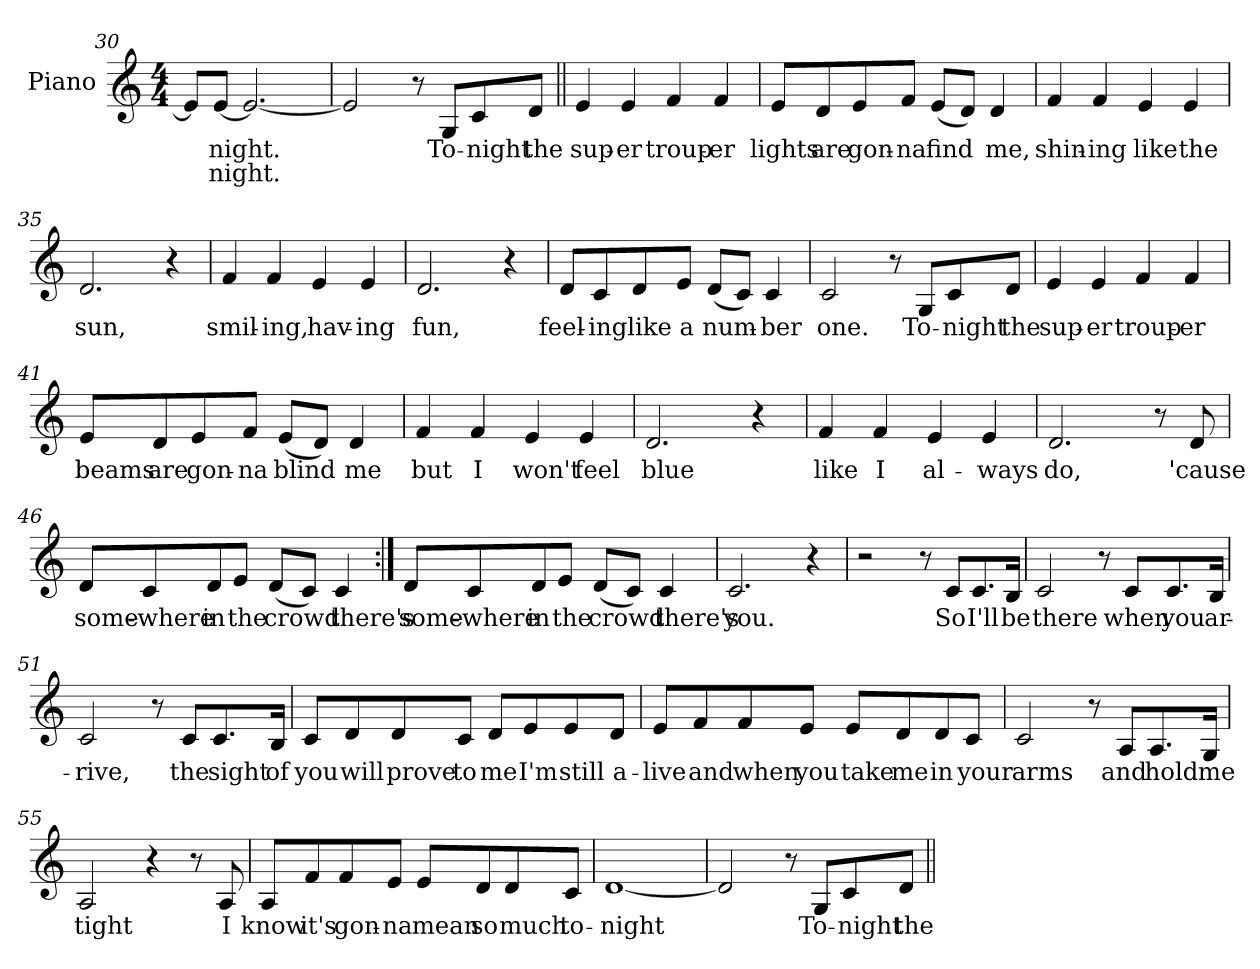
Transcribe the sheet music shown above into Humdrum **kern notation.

**kern	**text	**text
*part1	*part1	*part1
*staff1	*staff1	*staff1
*I"Piano	*	*
*I'Pno.	*	*
*clefG2	*	*
*k[]	*	*
*C:	*	*
*M4/4	*	*
=30	=30	=30
8e/L]	.	.
[8e/J	-night.	-night.
2.e/_	.	.
!!LO:LB:g=z
=31	=31	=31
2e/]	.	.
8r	.	.
8G/L	To-	.
8c/	-night	.
8d/J	the	.
=32||	=32||	=32||
4e/	sup-	.
4e/	-er	.
4f/	troup-	.
4f/	-er	.
=33	=33	=33
8e/L	lights	.
8d/	are	.
8e/	gon-	.
8f/J	-na	.
(8e/L	find	.
8d/J)	.	.
4d/	me,	.
=34	=34	=34
4f/	shin-	.
4f/	-ing	.
4e/	like	.
4e/	the	.
!!LO:LB:g=z
=35	=35	=35
2.d/	sun,	.
4r	.	.
=36	=36	=36
4f/	smil-	.
4f/	-ing,	.
4e/	hav-	.
4e/	-ing	.
=37	=37	=37
2.d/	fun,	.
4r	.	.
=38	=38	=38
8d/L	feel-	.
8c/	-ing	.
8d/	like	.
8e/J	a	.
(8d/L	num-	.
8c/J)	.	.
4c/	-ber	.
=39	=39	=39
2c/	one.	.
8r	.	.
8G/L	To-	.
8c/	-night	.
8d/J	the	.
!!LO:LB:g=z
=40	=40	=40
4e/	sup-	.
4e/	-er	.
4f/	troup-	.
4f/	-er	.
=41	=41	=41
8e/L	beams	.
8d/	are	.
8e/	gon-	.
8f/J	-na	.
(8e/L	blind	.
8d/J)	.	.
4d/	me	.
=42	=42	=42
4f/	but	.
4f/	I	.
4e/	won't	.
4e/	feel	.
=43	=43	=43
2.d/	blue	.
4r	.	.
=44	=44	=44
4f/	like	.
4f/	I	.
4e/	al-	.
4e/	-ways	.
!!LO:LB:g=z
=45	=45	=45
2.d/	do,	.
8r	.	.
8d/	'cause	.
=46	=46	=46
8d/L	some-	.
8c/	-where	.
8d/	in	.
8e/J	the	.
(8d/L	crowd	.
8c/J)	.	.
4c/	there's	.
=47:|!	=47:|!	=47:|!
8d/L	some-	.
8c/	-where	.
8d/	in	.
8e/J	the	.
(8d/L	crowd	.
8c/J)	.	.
4c/	there's	.
=48	=48	=48
2.c/	you.	.
4r	.	.
!!LO:LB:g=z
=49	=49	=49
2r	.	.
8r	.	.
8c/L	So	.
8.c/	I'll	.
16B/Jk	be	.
=50	=50	=50
2c/	there	.
8r	.	.
8c/L	when	.
8.c/	you	.
16B/Jk	ar-	.
=51	=51	=51
2c/	-rive,	.
8r	.	.
8c/L	the	.
8.c/	sight	.
16B/Jk	of	.
=52	=52	=52
8c/L	you	.
8d/	will	.
8d/	prove	.
8c/J	to	.
8d/L	me	.
8e/	I'm	.
8e/	still	.
8d/J	a-	.
!!LO:LB:g=z
=53	=53	=53
8e/L	-live	.
8f/	and	.
8f/	when	.
8e/J	you	.
8e/L	take	.
8d/	me	.
8d/	in	.
8c/J	your	.
=54	=54	=54
2c/	arms	.
8r	.	.
8A/L	and	.
8.A/	hold	.
16G/Jk	me	.
=55	=55	=55
2A/	tight	.
4r	.	.
8r	.	.
8A/	I	.
!!LO:LB:g=z
=56	=56	=56
8A/L	know	.
8f/	it's	.
8f/	gon-	.
8e/J	-na	.
8e/L	mean	.
8d/	so	.
8d/	much	.
8c/J	to-	.
=57	=57	=57
[1d	-night	.
=58	=58	=58
2d/]	.	.
8r	.	.
8G/L	To-	.
8c/	-night	.
8d/J	the	.
=||	=||	=||
*-	*-	*-
